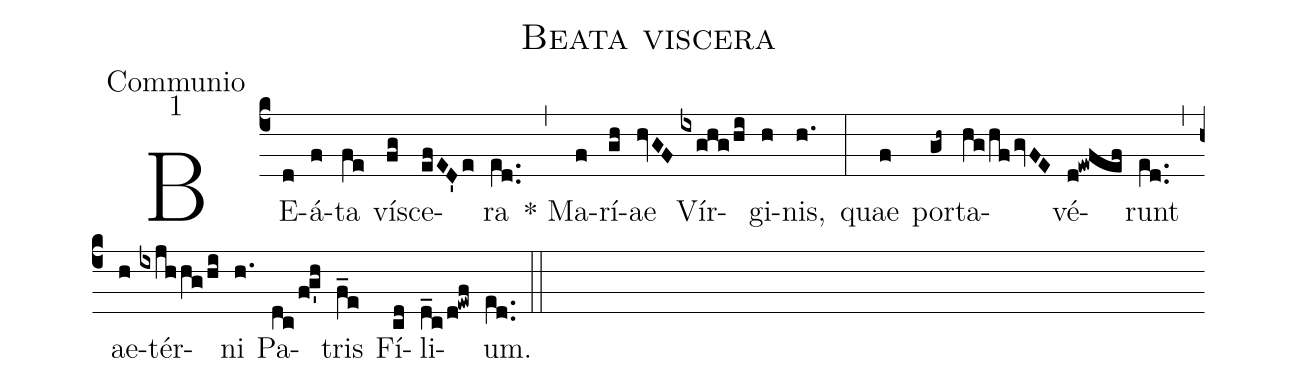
name:Beata viscera;
office-part:Communio;
mode:1;
%%
(c4) BE(d)á(f)ta(fe) ví(fg)sce(efED'e)ra(e[ll:1]d..) (,) * Ma(f)rí(gh)ae(hvGF) Vír(ixghg/hi)gi(h)nis,(h.) (:) quae(f) por(gh~)ta(hg/hfgvFE)vé(d!ewfef)runt(e[ll:1]d..) (,) ae(h)tér(ixjhhg/hi)ni(h.) Pa(dc/fg'h)tris(f_e) Fí(cd)li(d_c/d!ewf)um.(e[ll:1]d..) (::)
